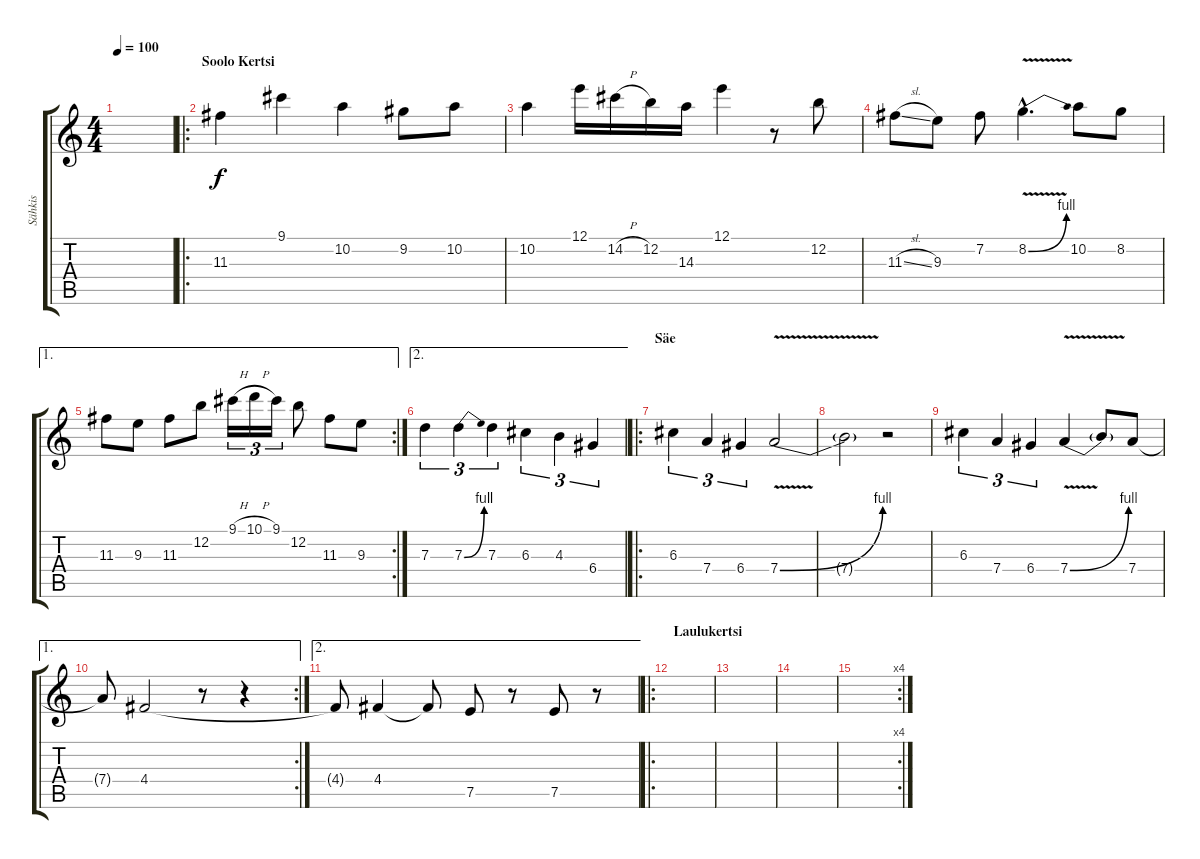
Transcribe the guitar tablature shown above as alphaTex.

\track ("Sähkis" "Sähkis") {instrument overdrivenguitar}
\staff {score tabs}
\tuning (E4 B3 G3 D3 A2 E2) {hide}
\ts (4 4)
\tempo 100
\tempo 150
\tempo 100
\clef g2
\ks c
|
\ro
\section ("" "Soolo Kertsi")
11.3.4 9.1.4 10.2.4 9.2.8 10.2.8 |
10.2.4 12.1.16 14.2{h}.16 12.2.16 14.3.16 12.1.4 r.8 12.2.8 |
11.3{sl}.8 9.3.8 7.2.8 8.2{be (bend 0 0 60 4) v hac}.4{d} 10.2.8 8.2.8 |
\ae 1
\rc 2
11.3.8 9.3.8 11.3.8 12.2.8 9.1{h}.16{tu (3 2)} 10.1{h}.16{tu (3 2)} 9.1.16{tu (3 2)} 12.2.8 11.3.8 9.3.8 |
\ae 2
7.3.4{tu (3 2)} 7.3{be (bend 0 0 60 4)}.4{tu (3 2)} 7.3.4{tu (3 2)} 6.3.4{tu (3 2)} 4.3.4{tu (3 2)} 6.4.4{tu (3 2)} |
\ro
\section ("" "Säe ")
6.3.4{tu (3 2)} 7.4.4{tu (3 2)} 6.4.4{tu (3 2)} 7.4{be (bend 0 0 60 4) v}.2 |
7.4{t}.2 r.2 |
6.3.4{tu (3 2)} 7.4.4{tu (3 2)} 6.4.4{tu (3 2)} 7.4{be (bend 0 0 60 4) v}.4 7.4{t}.8 7.4.8 |
\ae 1
\rc 2
7.4{t}.8 4.4.2 r.8 r.4 |
\ae 2
4.4{t}.8 4.4.4 4.4{t}.8 7.5.8 r.8 7.5.8 r.8 |
\ro
\section ("" "Laulukertsi")
|
|
|
\rc 4
